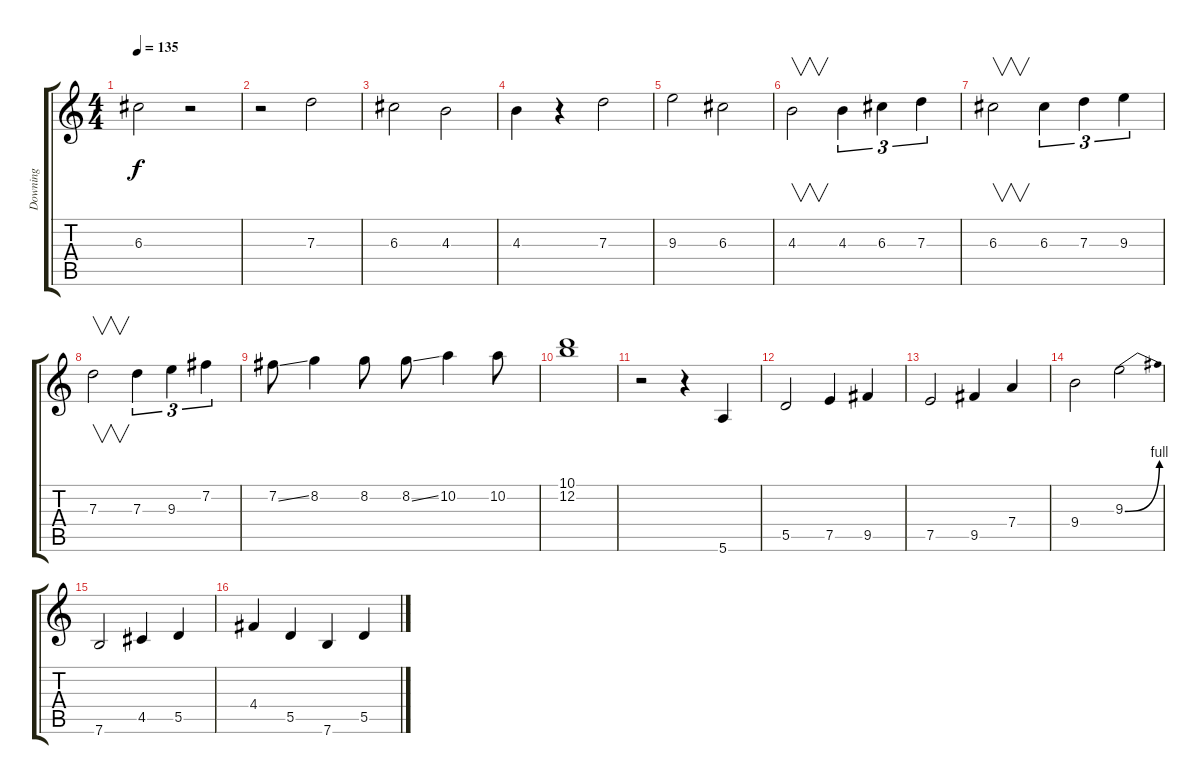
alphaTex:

\track ("Downing" "Downing") {instrument distortionguitar}
\staff {score tabs}
\tuning (E4 B3 G3 D3 A2 E2) {hide}
\ts (4 4)
\tempo 135
\clef g2
\ks c
6.3.2{dy f} r.2 |
r.2 7.3.2 |
6.3.2 4.3.2 |
4.3.4 r.4 7.3.2 |
9.3.2 6.3.2 |
4.3.2{v} 4.3.4{tu (3 2)} 6.3.4{tu (3 2)} 7.3.4{tu (3 2)} |
6.3.2{v} 6.3.4{tu (3 2)} 7.3.4{tu (3 2)} 9.3.4{tu (3 2)} |
7.3.2{v} 7.3.4{tu (3 2)} 9.3.4{tu (3 2)} 7.2.4{tu (3 2)} |
7.2{ss}.8 8.2.4 8.2.8 8.2{ss}.8 10.2.4 10.2.8 |
(10.1 12.2).1 |
r.2 r.4 5.6.4 |
5.5.2 7.5.4 9.5.4 |
7.5.2 9.5.4 7.4.4 |
9.4.2 9.3{be (bend 0 0 60 4)}.2 |
7.6.2 4.5.4 5.5.4 |
4.4.4 5.5.4 7.6.4 5.5.4
